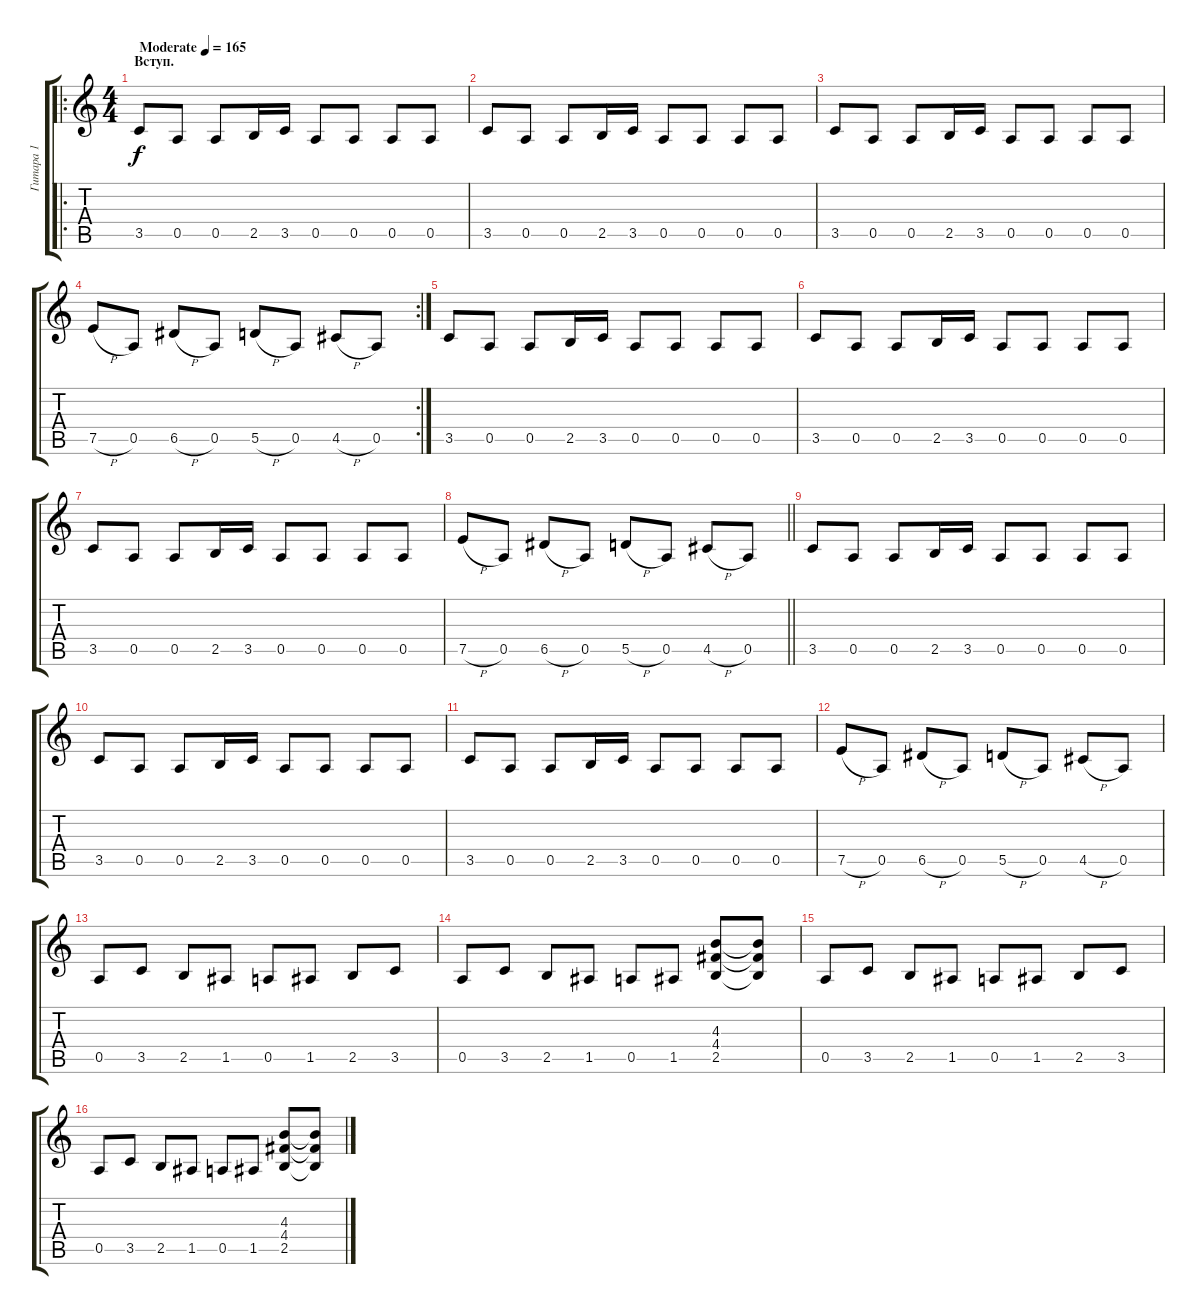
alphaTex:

\track ("Гитара 1" "Гитара 1") {instrument distortionguitar}
\staff {score tabs}
\tuning (E4 B3 G3 D3 A2 E2) {hide}
\ro
\ts (4 4)
\section ("" "Вступ.")
\tempo (165 "Moderate")
\clef g2
\ks c
3.5.8{dy f instrument distortionguitar} 0.5.8 0.5.8 2.5.16 3.5.16 0.5.8 0.5.8 0.5.8 0.5.8 |
3.5.8 0.5.8 0.5.8 2.5.16 3.5.16 0.5.8 0.5.8 0.5.8 0.5.8 |
3.5.8 0.5.8 0.5.8 2.5.16 3.5.16 0.5.8 0.5.8 0.5.8 0.5.8 |
\rc 2
7.5{h}.8 0.5.8 6.5{h}.8 0.5.8 5.5{h}.8 0.5.8 4.5{h}.8 0.5.8 |
3.5.8 0.5.8 0.5.8 2.5.16 3.5.16 0.5.8 0.5.8 0.5.8 0.5.8 |
3.5.8 0.5.8 0.5.8 2.5.16 3.5.16 0.5.8 0.5.8 0.5.8 0.5.8 |
3.5.8 0.5.8 0.5.8 2.5.16 3.5.16 0.5.8 0.5.8 0.5.8 0.5.8 |
\barLineRight lightlight
7.5{h}.8 0.5.8 6.5{h}.8 0.5.8 5.5{h}.8 0.5.8 4.5{h}.8 0.5.8 |
3.5.8 0.5.8 0.5.8 2.5.16 3.5.16 0.5.8 0.5.8 0.5.8 0.5.8 |
3.5.8 0.5.8 0.5.8 2.5.16 3.5.16 0.5.8 0.5.8 0.5.8 0.5.8 |
3.5.8 0.5.8 0.5.8 2.5.16 3.5.16 0.5.8 0.5.8 0.5.8 0.5.8 |
7.5{h}.8 0.5.8 6.5{h}.8 0.5.8 5.5{h}.8 0.5.8 4.5{h}.8 0.5.8 |
0.5.8 3.5.8 2.5.8 1.5.8 0.5.8 1.5.8 2.5.8 3.5.8 |
0.5.8 3.5.8 2.5.8 1.5.8 0.5.8 1.5.8 (4.3 4.4 2.5).8 (4.3{t} 4.4{t} 2.5{t}).8 |
0.5.8 3.5.8 2.5.8 1.5.8 0.5.8 1.5.8 2.5.8 3.5.8 |
0.5.8 3.5.8 2.5.8 1.5.8 0.5.8 1.5.8 (4.3 4.4 2.5).8 (4.3{t} 4.4{t} 2.5{t}).8
